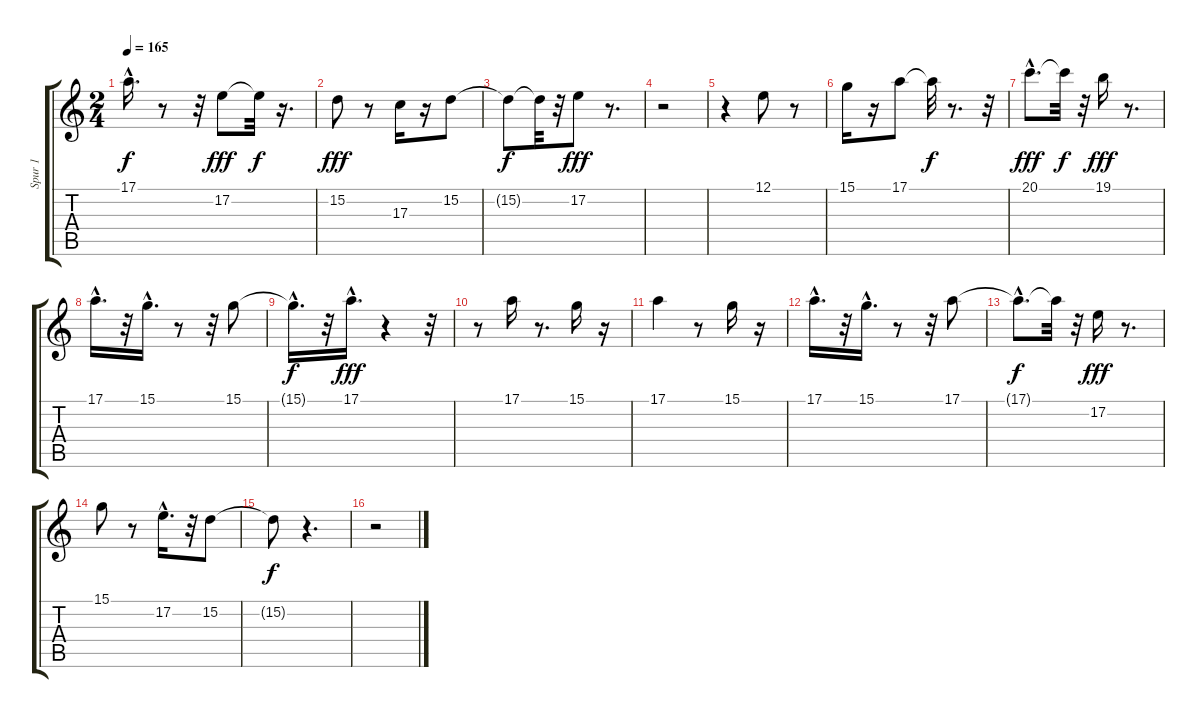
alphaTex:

\track ("Spur 1" "Spur 1") {instrument piccolo}
\staff {score tabs}
\tuning (E4 B3 G3 D3 A2 E2) {hide}
\ts (2 4)
\tempo 165
\clef g2
\ks c
17.1{hac t}.16{d dy f} r.8 r.32 17.2.8{dy fff} 17.2{t}.32{dy f} r.16{d} |
15.2.8{dy fff} r.8 17.3.16 r.16 15.2.8 |
15.2{t}.8{dy f} 15.2{t}.32 r.32 17.2.8{dy fff} r.8{d} |
r.2 |
r.4 12.1.8 r.8 |
15.1.16 r.16 17.1.8 17.1{t}.32{dy f} r.8{d} r.32 |
20.1{hac}.8{d dy fff} 20.1{t}.32{dy f} r.32 19.1.16{dy fff} r.8{d} |
17.1{hac}.16{d} r.32 15.1{hac}.16{d} r.8 r.32 15.1.8 |
15.1{hac t}.16{d dy f} r.32 17.1{hac}.16{d dy fff} r.4 r.32 |
r.8 17.1.16 r.8{d} 15.1.16 r.16 |
17.1.4 r.8 15.1.16 r.16 |
17.1{hac}.16{d} r.32 15.1{hac}.16{d} r.8 r.32 17.1.8 |
17.1{hac t}.8{d dy f} 17.1{t}.32 r.32 17.2.16{dy fff} r.8{d} |
15.1.8 r.8 17.2{hac}.16{d} r.32 15.2.8 |
15.2{t}.8{dy f} r.4{d} |
r.2
